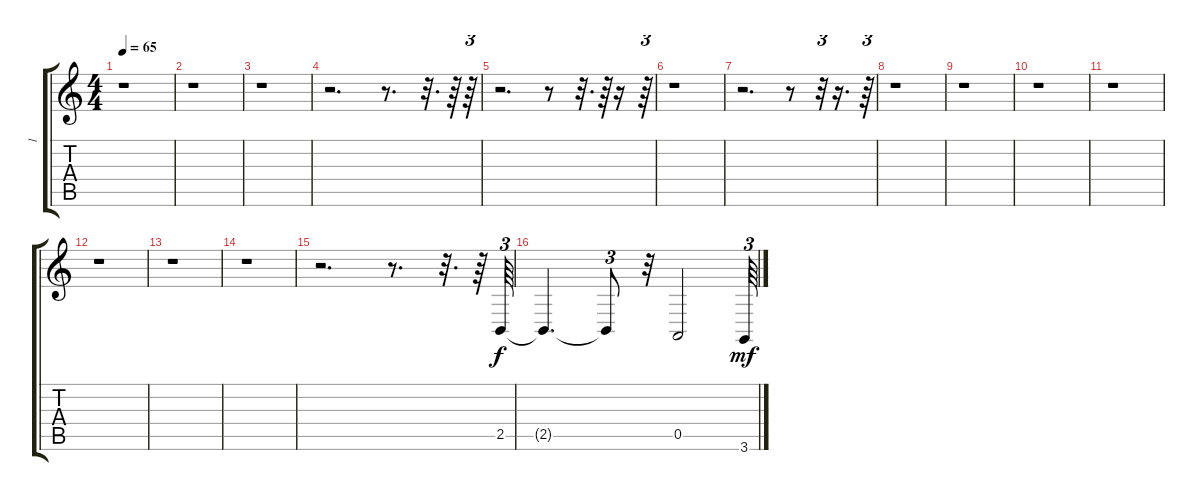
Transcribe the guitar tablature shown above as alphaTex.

\track ("1" "1") {instrument piccolo}
\staff {score tabs}
\tuning (E4 B3 G3 D3 A2 E2) {hide}
\ts (4 4)
\tempo 65
\clef g2
\ks c
r.1{dy f} |
r.1 |
r.1 |
r.2{d} r.8{d} r.32{d} r.64 r.64{tu (3 2) balance 8 instrument slapbass1} |
r.2{d} r.8 r.32{d} r.64 r.16 r.64{tu (3 2)} |
r.1 |
r.2{d} r.8 r.32{tu (3 2)} r.16{d} r.64{tu (3 2)} |
r.1 |
r.1 |
r.1 |
r.1 |
r.1 |
r.1 |
r.1 |
r.2{d} r.8{d} r.32{d} r.64 2.5.64{tu (3 2) balance 9} |
2.5{t}.4{d} 2.5{t}.8{tu (3 2)} r.32 0.5.2 3.6.64{tu (3 2) dy mf}
